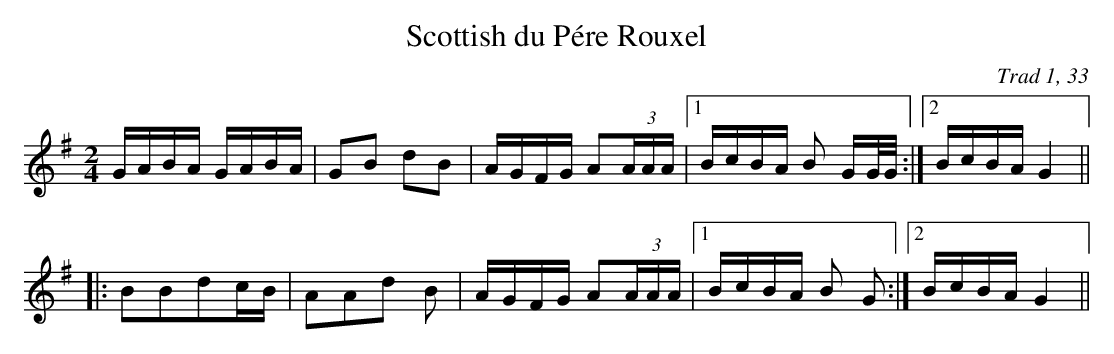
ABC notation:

X:1
T:Scottish du Pére Rouxel
C:Trad 1, 33
E:11
M:2/4
L:1/16
K:G
GABA GABA|G2B2 d2B2|\
AGFG A2(3AAA|1 BcBA B2 GG/G/:|2 BcBA G4||
|:B2B2d2cB|A2A2d2 B2|\
AGFG A2(3AAA|1 BcBA B2 G2:|2 BcBA G4||
